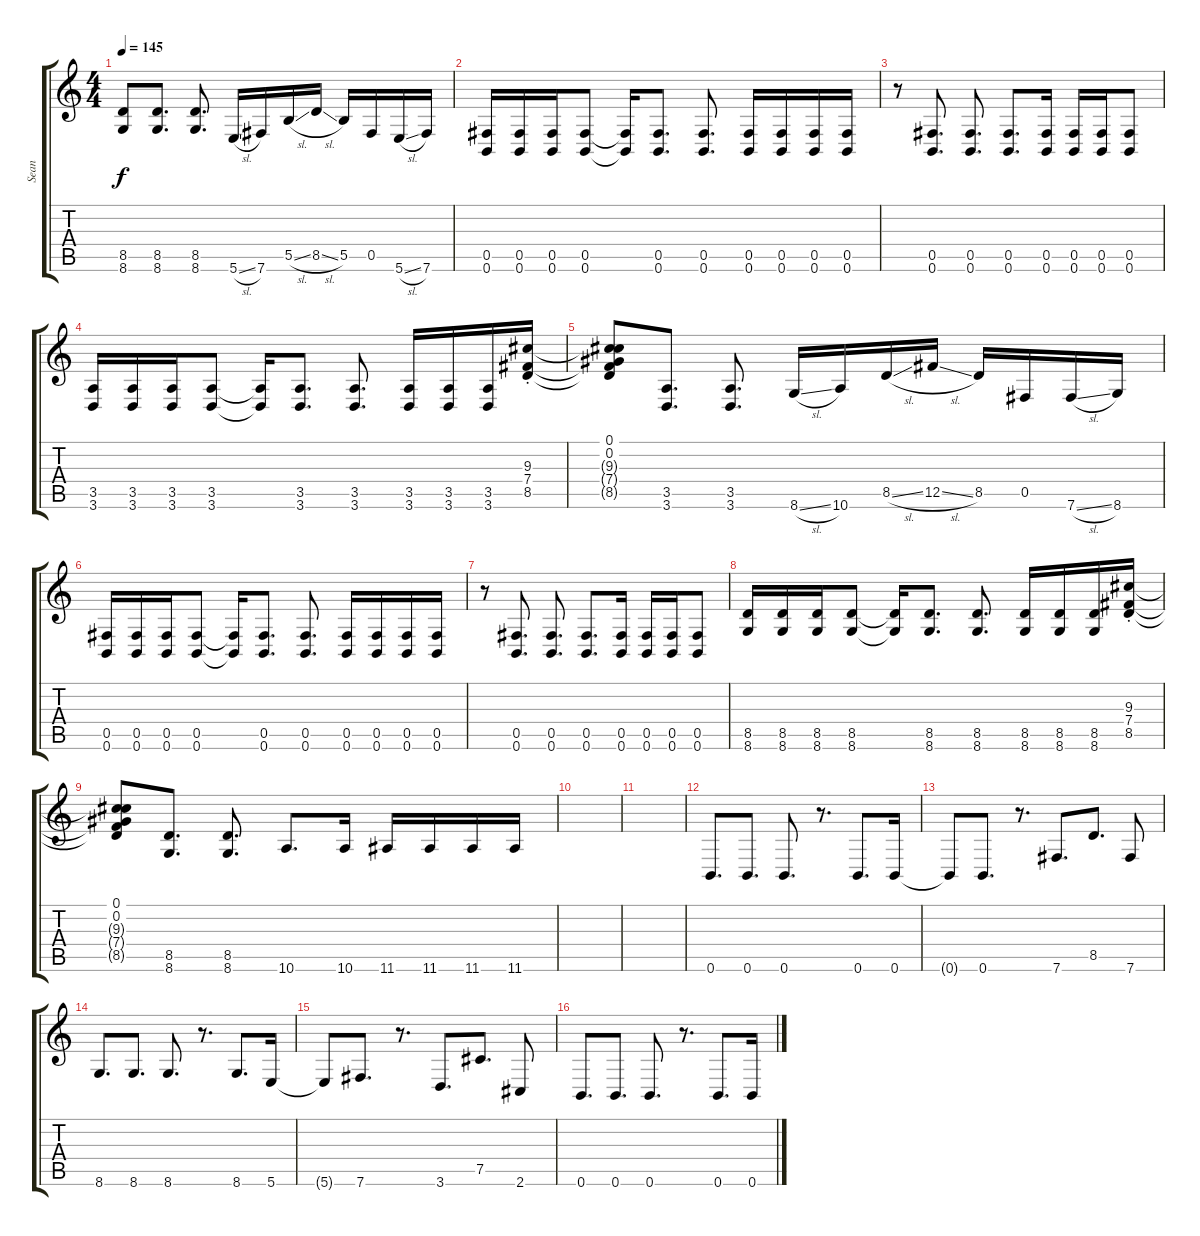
\track ("Sean" "Sean") {instrument overdrivenguitar}
\staff {score tabs}
\tuning (Db4 Ab3 E3 B2 Gb2 B1) {hide}
\ts (4 4)
\tempo 145
\clef g2
\ks c
(8.5{t} 8.6{t}).8{dy f} (8.5 8.6).8{d} (8.5 8.6).8{d} 5.6{sl}.16 7.6.16 5.5{sl}.16 8.5{sl}.16 5.5.16 0.5.16 5.6{sl}.16 7.6.16 |
(0.5 0.6).16 (0.5 0.6).16 (0.5 0.6).16 (0.5 0.6).8 (0.5{t} 0.6{t}).16 (0.5 0.6).8{d} (0.5 0.6).8{d} (0.5 0.6).16 (0.5 0.6).16 (0.5 0.6).16 (0.5 0.6).16 |
r.8 (0.5 0.6).8{d} (0.5 0.6).8{d} (0.5 0.6).8{d} (0.5 0.6).16 (0.5 0.6).16 (0.5 0.6).16 (0.5 0.6).8 |
(3.5 3.6).16 (3.5 3.6).16 (3.5 3.6).16 (3.5 3.6).8 (3.5{t} 3.6{t}).16 (3.5 3.6).8{d} (3.5 3.6).8{d} (3.5 3.6).16 (3.5 3.6).16 (3.5 3.6).16 (9.3{st} 7.4{st} 8.5{st}).16 |
(0.1 0.2 9.3{t} 7.4{t} 8.5{t}).8 (3.5 3.6).8{d} (3.5 3.6).8{d} 8.6{sl}.16 10.6.16 8.5{sl}.16 12.5{sl}.16 8.5.16 0.5.16 7.6{sl}.16 8.6.16 |
(0.5 0.6).16 (0.5 0.6).16 (0.5 0.6).16 (0.5 0.6).8 (0.5{t} 0.6{t}).16 (0.5 0.6).8{d} (0.5 0.6).8{d} (0.5 0.6).16 (0.5 0.6).16 (0.5 0.6).16 (0.5 0.6).16 |
r.8 (0.5 0.6).8{d} (0.5 0.6).8{d} (0.5 0.6).8{d} (0.5 0.6).16 (0.5 0.6).16 (0.5 0.6).16 (0.5 0.6).8 |
(8.5 8.6).16 (8.5 8.6).16 (8.5 8.6).16 (8.5 8.6).8 (8.5{t} 8.6{t}).16 (8.5 8.6).8{d} (8.5 8.6).8{d} (8.5 8.6).16 (8.5 8.6).16 (8.5 8.6).16 (9.3{st} 7.4{st} 8.5{st}).16 |
(0.1 0.2 9.3{t} 7.4{t} 8.5{t}).8 (8.5 8.6).8{d} (8.5 8.6).8{d} 10.6.8{d} 10.6.16 11.6.16 11.6.16 11.6.16 11.6.16 |
|
|
0.6.8{d} 0.6.8{d} 0.6.8{d} r.8{d} 0.6.8{d} 0.6.16 |
0.6{t}.8 0.6.8{d} r.8{d} 7.6.8{d} 8.5.8{d} 7.6.8 |
8.6.8{d} 8.6.8{d} 8.6.8{d} r.8{d} 8.6.8{d} 5.6.16 |
5.6{t}.8 7.6.8{d} r.8{d} 3.6.8{d} 7.5.8{d} 2.6.8 |
0.6.8{d} 0.6.8{d} 0.6.8{d} r.8{d} 0.6.8{d} 0.6.16
